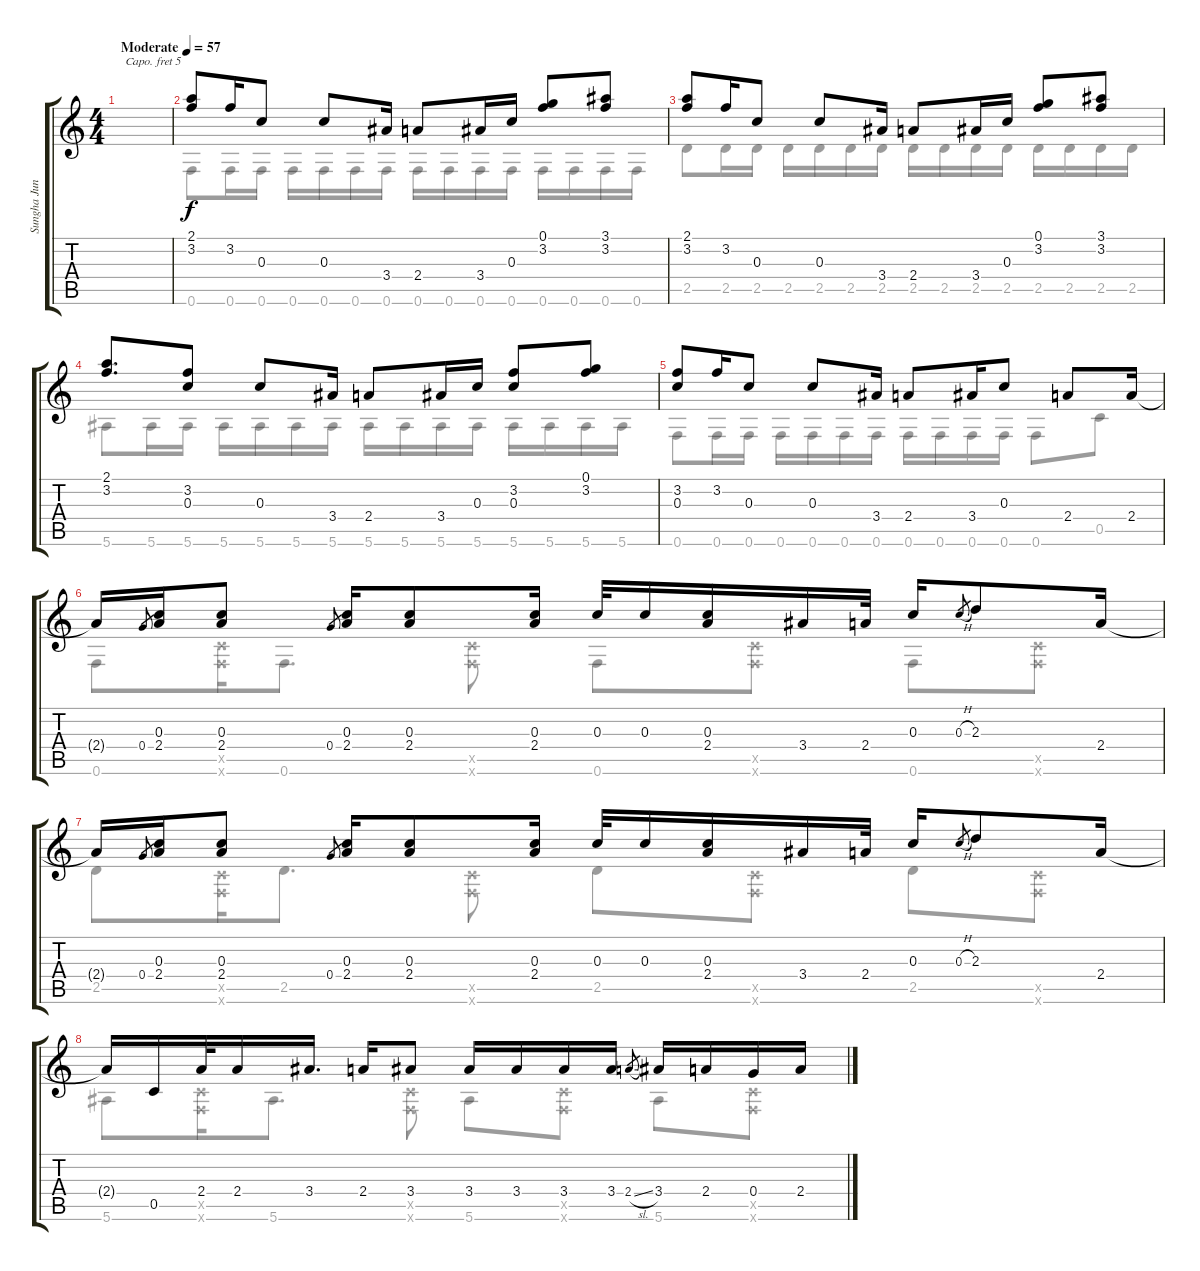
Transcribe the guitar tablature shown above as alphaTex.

\track ("Sungha Jung" "Sungha Jun") {instrument acousticguitarsteel}
\staff {score tabs}
\capo 5
\tuning (D4 A3 G3 D3 G2 C2) {hide}
\voice
\ts (4 4)
\tempo (57 "Moderate")
\clef g2
\ks c
|
(2.1 3.2).8 3.2.16 0.3.8 0.3.8 3.4.16 2.4.8 3.4.16 0.3.16 (0.1 3.2).8 (3.1 3.2).8 |
(2.1 3.2).8 3.2.16 0.3.8 0.3.8 3.4.16 2.4.8 3.4.16 0.3.16 (0.1 3.2).8 (3.1 3.2).8 |
(2.1 3.2).8{d} (3.2 0.3).8 0.3.8 3.4.16 2.4.8 3.4.16 0.3.16 (3.2 0.3).8 (0.1 3.2).8 |
(3.2 0.3).8 3.2.16 0.3.8 0.3.8 3.4.16 2.4.8 3.4.16 0.3.8 2.4.8 2.4.16 |
2.4{t}.16 0.4.8{gr} (0.3 2.4).16 (0.3 2.4).8 0.4.8{gr} (0.3 2.4).16 (0.3 2.4).8 (0.3 2.4).16 0.3.32 0.3.16 (0.3 2.4).16 3.4.16 2.4.32 0.3.16 0.3{h}.8{gr} 2.3.8 2.4.16 |
2.4{t}.16 0.4.8{gr} (0.3 2.4).16 (0.3 2.4).8 0.4.8{gr} (0.3 2.4).16 (0.3 2.4).8 (0.3 2.4).16 0.3.32 0.3.16 (0.3 2.4).16 3.4.16 2.4.32 0.3.16 0.3{h}.8{gr} 2.3.8 2.4.16 |
2.4{t}.16 0.5.16 2.4.32 2.4.16 3.4.16{d} 2.4.16 3.4.8 3.4.16 3.4.16 3.4.16 3.4.16 2.4{sl}.8{gr} 3.4.16 2.4.16 0.4.16 2.4.16
\voice
\clef g2
\ottava regular
\simile none
\ks c
|
0.6.8 0.6.16 0.6.16 0.6.16 0.6.16 0.6.16 0.6.16 0.6.16 0.6.16 0.6.16 0.6.16 0.6.16 0.6.16 0.6.16 0.6.16 |
2.5.8 2.5.16 2.5.16 2.5.16 2.5.16 2.5.16 2.5.16 2.5.16 2.5.16 2.5.16 2.5.16 2.5.16 2.5.16 2.5.16 2.5.16 |
5.6.8 5.6.16 5.6.16 5.6.16 5.6.16 5.6.16 5.6.16 5.6.16 5.6.16 5.6.16 5.6.16 5.6.16 5.6.16 5.6.16 5.6.16 |
0.6.8 0.6.16 0.6.16 0.6.16 0.6.16 0.6.16 0.6.16 0.6.16 0.6.16 0.6.16 0.6.16 0.6.8 0.5.8 |
0.6.8 (0.5{x} 0.6{x}).16 0.6.8{d} (0.5{x} 0.6{x}).8 0.6.8 (0.5{x} 0.6{x}).8 0.6.8 (0.5{x} 0.6{x}).8 |
2.5.8 (0.5{x} 0.6{x}).16 2.5.8{d} (0.5{x} 0.6{x}).8 2.5.8 (0.5{x} 0.6{x}).8 2.5.8 (0.5{x} 0.6{x}).8 |
5.6.8 (0.5{x} 0.6{x}).16 5.6.8{d} (0.5{x} 0.6{x}).8 5.6.8 (0.5{x} 0.6{x}).8 5.6.8 (0.5{x} 0.6{x}).8
